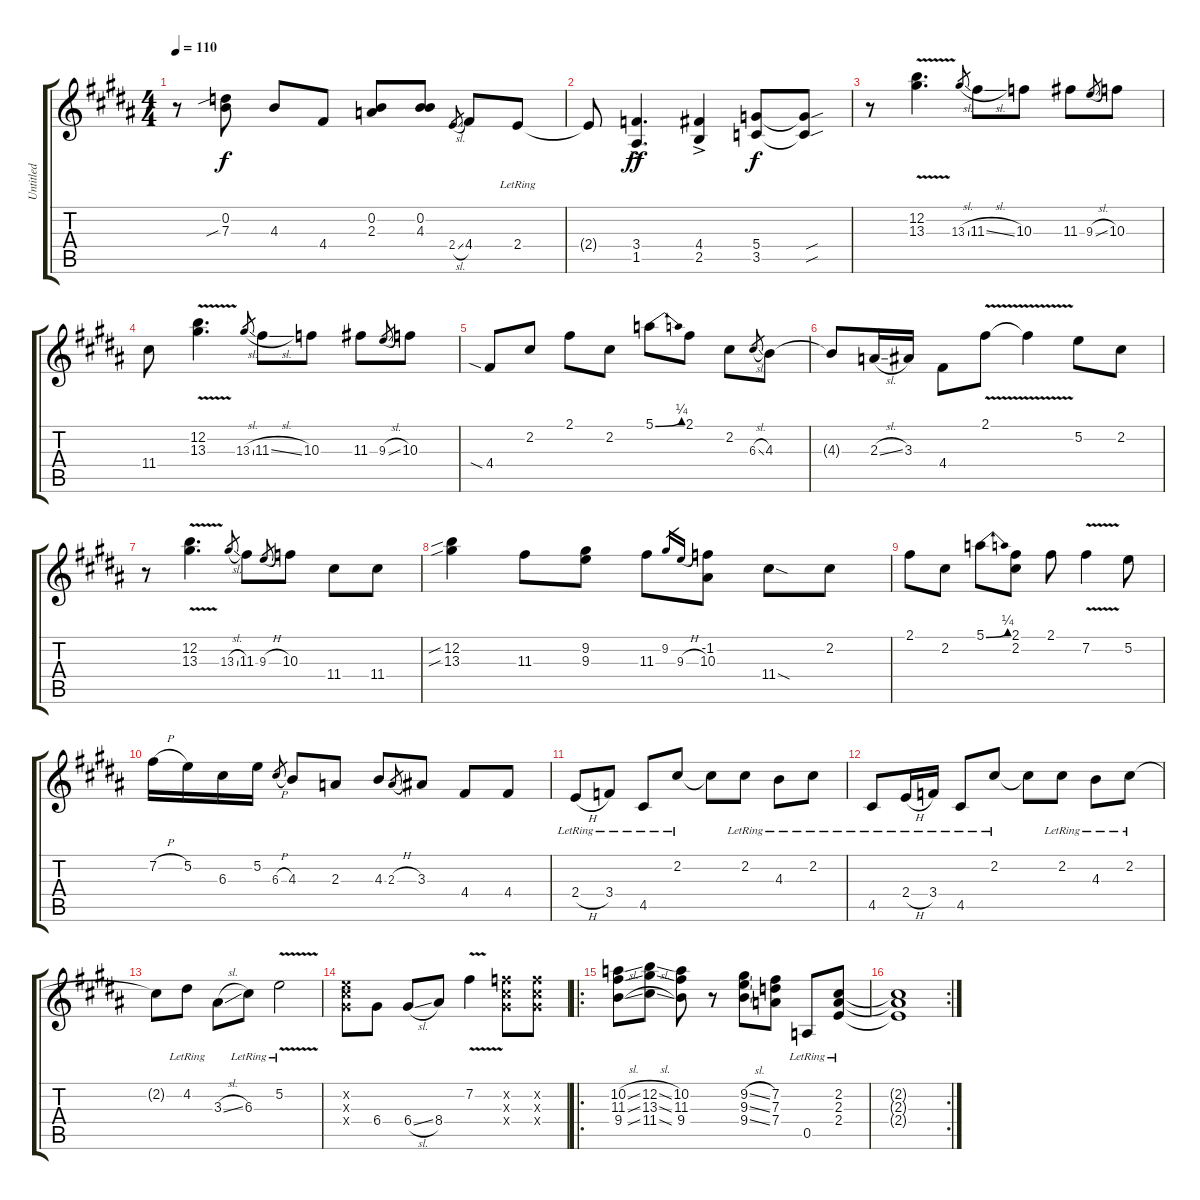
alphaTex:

\track ("Untitled" "Untitled") {instrument distortionguitar}
\staff {score tabs}
\tuning (E4 B3 G3 D3 A2 E2) {hide}
\ts (4 4)
\tempo 110
\clef g2
\ks g#minor
r.8{dy f} (0.2 7.3{sib}).8 4.3.8 4.4.8 (0.2 2.3).8 (0.2 4.3).8 2.4{sl}.8{gr} 4.4.8 2.4{lr}.8 |
2.4{t}.8 (3.4{ac} 1.5{ac}).4{d dy ff} (4.4{ac} 2.5{ac}).4 (5.4 3.5).8{dy f} (5.4{sou t} 3.5{sou t}).8 |
\ks b
r.8 (12.2{v} 13.3{v}).4{d} 13.3{sl}.8{gr} 11.3{sl}.8 10.3.8 11.3.8 9.3{sl}.8{gr} 10.3.8 |
\ks g#minor
11.4.8 (12.2{v} 13.3{v}).4{d} 13.3{sl}.8{gr} 11.3{sl}.8 10.3.8 11.3.8 9.3{sl}.8{gr} 10.3.8 |
4.4{sia}.8 2.2.8 2.1.8 2.2.8 5.1{be (bend 0 0 60 1)}.8 2.1.8 2.2.8 6.3{sl}.8{gr} 4.3.8 |
4.3{t}.8 2.3{sl}.16 3.3.16 4.4.8 2.1{v}.8 2.1{t}.4 5.2.8 2.2.8 |
\ks b
r.8 (12.2{v} 13.3{v}).4{d} 13.3{sl}.8{gr} 11.3.8 9.3{h}.8{gr} 10.3.8 11.4.8 11.4.8 |
\ks g#minor
(12.2{sib} 13.3{sib}).4 11.3.8 (9.2 9.3).8 11.3.8 9.2.16{gr} 9.3{h}.16{gr} (-1.2 10.3).8 11.4{sod}.8 2.2.8 |
2.1.8 2.2.8 5.1{be (bend 0 0 60 1)}.8 (2.1 2.2).8 2.1.8 7.2{v}.4 5.2.8 |
7.2{h}.16 5.2.16 6.3.16 5.2.16 6.3{h}.8{gr} 4.3.8 2.3.8 4.3.8 2.3{h}.8{gr} 3.3.8 4.4.8 4.4.8 |
\ks b
2.4{h lr}.8 3.4{lr}.8 4.5{lr}.8 2.2{lr}.8 2.2{t}.8 2.2{lr}.8 4.3{lr}.8 2.2{lr}.8 |
\ks g#minor
4.5{lr}.8 2.4{h lr}.16 3.4{lr}.16 4.5{lr}.8 2.2{lr}.8 2.2{t}.8 2.2{lr}.8 4.3{lr}.8 2.2{lr}.8 |
2.2{t}.8 4.2{lr}.8 3.3{sl}.8 6.3{lr}.8 5.2{v lr}.2 |
\ks b
(5.2{x} 6.3{x} 6.4{x}).8 6.4.8 6.4{sl}.8 8.4.8 7.2{v}.4 (6.2{x} 6.3{x} 6.4{x}).8 (6.2{x} 6.3{x} 6.4{x}).8 |
\ro
\ks g#minor
(10.2{sl} 11.3{sl} 9.4{sl}).8 (12.2{sl} 13.3{sl} 11.4{sl}).8 (10.2 11.3 9.4).8 r.8 (9.2{sl} 9.3{sl} 9.4{sl}).8 (7.2 7.3 7.4).8 0.5{lr}.8 (2.2{lr} 2.3{lr} 2.4{lr}).8 |
\rc 2
(2.2{t} 2.3{t} 2.4{t}).1
